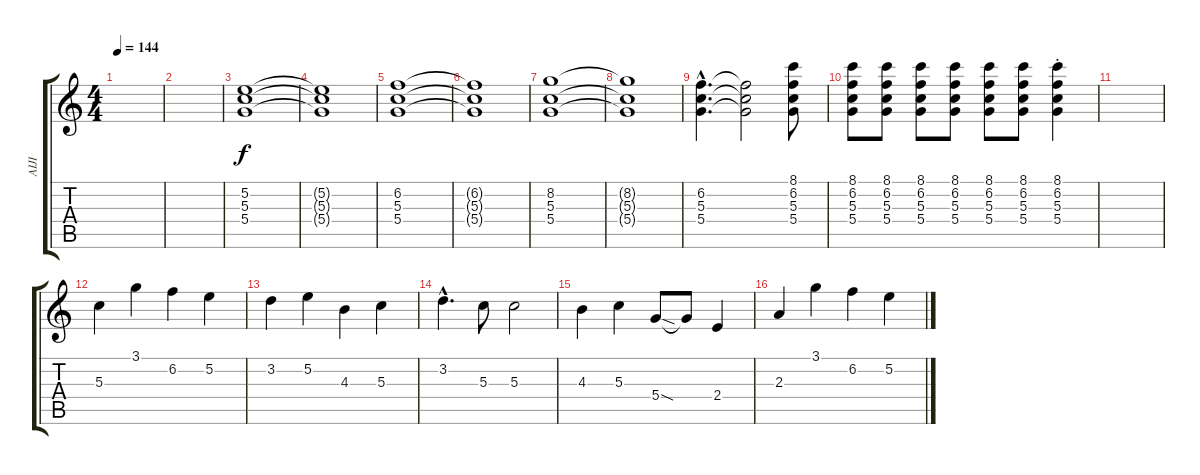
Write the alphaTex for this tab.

\track ("AIJI" "AIJI") {instrument distortionguitar}
\staff {score tabs}
\tuning (E4 B3 G3 D3 A2 E2) {hide}
\ts (4 4)
\tempo 144
\clef g2
\ks c
|
|
(5.2 5.3 5.4).1 |
(5.2{t} 5.3{t} 5.4{t}).1 |
(6.2 5.3 5.4).1 |
(6.2{t} 5.3{t} 5.4{t}).1 |
(8.2 5.3 5.4).1 |
(8.2{t} 5.3{t} 5.4{t}).1 |
(6.2{hac} 5.3{hac} 5.4{hac}).4{d} (6.2{t} 5.3{t} 5.4{t}).2 (8.1 6.2 5.3 5.4).8 |
(8.1 6.2 5.3 5.4).8 (8.1 6.2 5.3 5.4).8 (8.1 6.2 5.3 5.4).8 (8.1 6.2 5.3 5.4).8 (8.1 6.2 5.3 5.4).8 (8.1 6.2 5.3 5.4).8 (8.1{st} 6.2{st} 5.3{st} 5.4{st}).4 |
|
5.3.4{volume 16} 3.1.4 6.2.4 5.2.4 |
3.2.4 5.2.4 4.3.4 5.3.4 |
3.2{hac}.4{d} 5.3.8 5.3.2 |
4.3.4 5.3.4 5.4{sod}.8 5.4{t}.8 2.4.4 |
2.3.4 3.1.4 6.2.4 5.2.4
